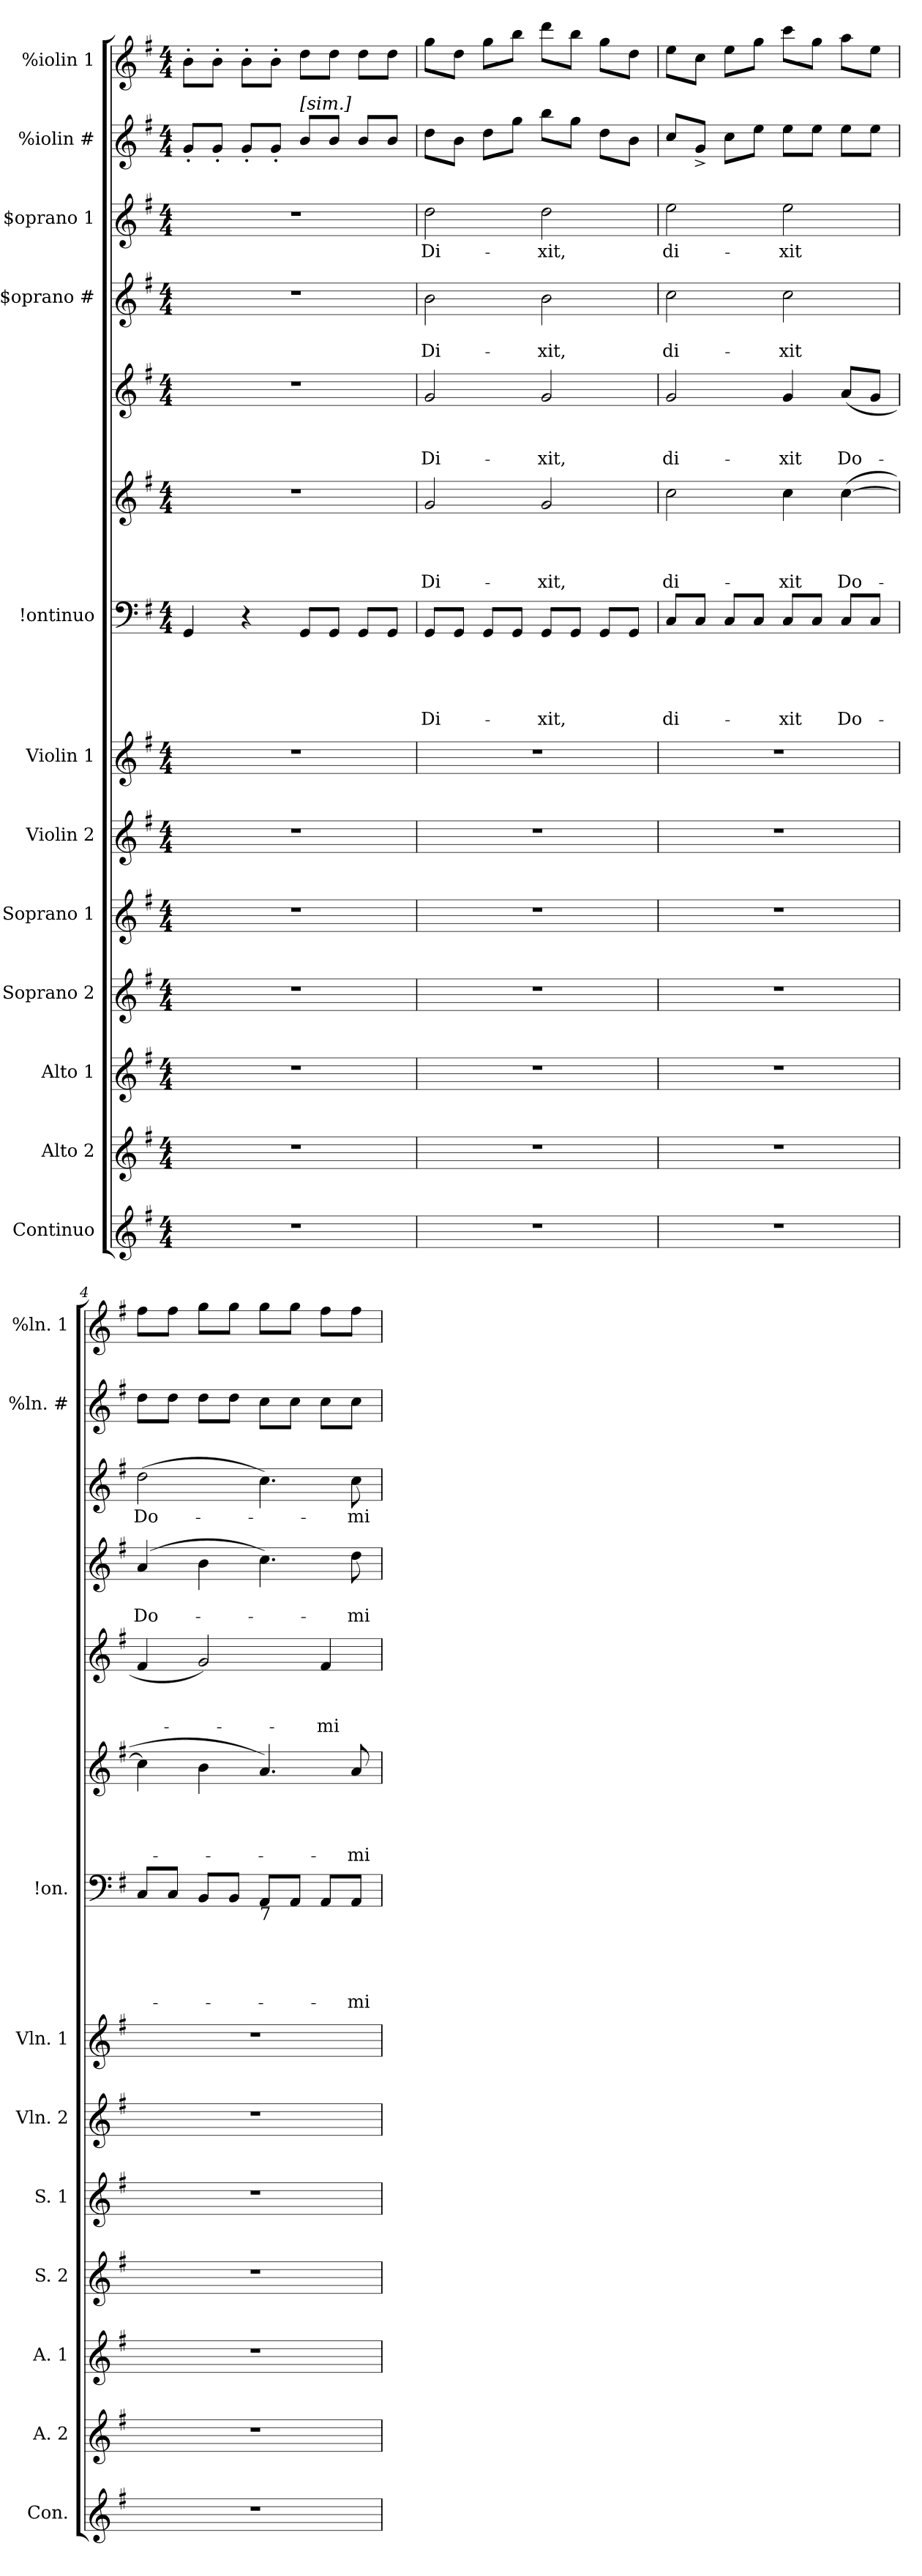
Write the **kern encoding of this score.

**kern	**kern	**kern	**kern	**kern	**kern	**kern	**kern	**text	**text	**text	**text	**text	**kern	**text	**text	**text	**text	**kern	**text	**text	**text	**kern	**text	**text	**kern	**text	**kern	**kern
*part14	*part13	*part12	*part11	*part10	*part9	*part8	*part7	*part7	*part7	*part7	*part7	*part7	*part6	*part6	*part6	*part6	*part6	*part5	*part5	*part5	*part5	*part4	*part4	*part4	*part3	*part3	*part2	*part1
*staff14	*staff13	*staff12	*staff11	*staff10	*staff9	*staff8	*staff7	*staff7	*staff7	*staff7	*staff7	*staff7	*staff6	*staff6	*staff6	*staff6	*staff6	*staff5	*staff5	*staff5	*staff5	*staff4	*staff4	*staff4	*staff3	*staff3	*staff2	*staff1
*I"Continuo	*I"Alto 2	*I"Alto 1	*I"Soprano 2	*I"Soprano 1	*I"Violin 2	*I"Violin 1	*I"!ontinuo	*	*	*	*	*	*I""lto #	*	*	*	*	*I""lto 1	*	*	*	*I"$oprano #	*	*	*I"$oprano 1	*	*I"%iolin #	*I"%iolin 1
*I'Con.	*I'A. 2	*I'A. 1	*I'S. 2	*I'S. 1	*I'Vln. 2	*I'Vln. 1	*I'!on.	*	*	*	*	*	*	*	*	*	*	*	*	*	*	*	*	*	*	*	*I'%ln. #	*I'%ln. 1
!!LO:PB:g=z
*clefG2	*clefG2	*clefG2	*clefG2	*clefG2	*clefG2	*clefG2	*clefF4	*	*	*	*	*	*clefG2	*	*	*	*	*clefG2	*	*	*	*clefG2	*	*	*clefG2	*	*clefG2	*clefG2
*k[f#]	*k[f#]	*k[f#]	*k[f#]	*k[f#]	*k[f#]	*k[f#]	*k[f#]	*	*	*	*	*	*k[f#]	*	*	*	*	*k[f#]	*	*	*	*k[f#]	*	*	*k[f#]	*	*k[f#]	*k[f#]
*G:	*G:	*G:	*G:	*G:	*G:	*G:	*G:	*	*	*	*	*	*G:	*	*	*	*	*G:	*	*	*	*G:	*	*	*G:	*	*G:	*G:
*M4/4	*M4/4	*M4/4	*M4/4	*M4/4	*M4/4	*M4/4	*M4/4	*	*	*	*	*	*M4/4	*	*	*	*	*M4/4	*	*	*	*M4/4	*	*	*M4/4	*	*M4/4	*M4/4
=1	=1	=1	=1	=1	=1	=1	=1	=1	=1	=1	=1	=1	=1	=1	=1	=1	=1	=1	=1	=1	=1	=1	=1	=1	=1	=1	=1	=1
1r	1r	1r	1r	1r	1r	1r	4GG/	.	.	.	.	.	1r	.	.	.	.	1r	.	.	.	1r	.	.	1r	.	8g'</L	8b'>\L
.	.	.	.	.	.	.	.	.	.	.	.	.	.	.	.	.	.	.	.	.	.	.	.	.	.	.	8g'</J	8b'>\J
.	.	.	.	.	.	.	4r	.	.	.	.	.	.	.	.	.	.	.	.	.	.	.	.	.	.	.	8g'</L	8b'>\L
.	.	.	.	.	.	.	.	.	.	.	.	.	.	.	.	.	.	.	.	.	.	.	.	.	.	.	8g'</J	8b'>\J
!	!	!	!	!	!	!	!	!	!	!	!	!	!	!	!	!	!	!	!	!	!	!	!	!	!	!	!LO:TX:a:t=[sim.]	!
.	.	.	.	.	.	.	8GG/L	.	.	.	.	.	.	.	.	.	.	.	.	.	.	.	.	.	.	.	8b/L	8dd\L
.	.	.	.	.	.	.	8GG/J	.	.	.	.	.	.	.	.	.	.	.	.	.	.	.	.	.	.	.	8b/J	8dd\J
.	.	.	.	.	.	.	8GG/L	.	.	.	.	.	.	.	.	.	.	.	.	.	.	.	.	.	.	.	8b/L	8dd\L
.	.	.	.	.	.	.	8GG/J	.	.	.	.	.	.	.	.	.	.	.	.	.	.	.	.	.	.	.	8b/J	8dd\J
=2	=2	=2	=2	=2	=2	=2	=2	=2	=2	=2	=2	=2	=2	=2	=2	=2	=2	=2	=2	=2	=2	=2	=2	=2	=2	=2	=2	=2
!	!	!	!	!	!	!	!	!	!	!	!	!LO:LY:a	!	!	!	!	!LO:LY:b	!	!	!	!LO:LY:b	!	!	!LO:LY:b	!	!LO:LY:b	!	!
1r	1r	1r	1r	1r	1r	1r	8GG/L	.	.	.	.	Di-	2g/	.	.	.	Di-	2g/	.	.	Di-	2b\	.	Di-	2dd\	Di-	8dd\L	8gg\L
.	.	.	.	.	.	.	8GG/J	.	.	.	.	.	.	.	.	.	.	.	.	.	.	.	.	.	.	.	8b\J	8dd\J
.	.	.	.	.	.	.	8GG/L	.	.	.	.	.	.	.	.	.	.	.	.	.	.	.	.	.	.	.	8dd\L	8gg\L
.	.	.	.	.	.	.	8GG/J	.	.	.	.	.	.	.	.	.	.	.	.	.	.	.	.	.	.	.	8gg\J	8bb\J
!	!	!	!	!	!	!	!	!	!	!	!	!LO:LY:a	!	!	!	!	!LO:LY:b	!	!	!	!LO:LY:b	!	!	!LO:LY:b	!	!LO:LY:b	!	!
.	.	.	.	.	.	.	8GG/L	.	.	.	.	-xit,	2g/	.	.	.	-xit,	2g/	.	.	-xit,	2b\	.	-xit,	2dd\	-xit,	8bb\L	8ddd\L
.	.	.	.	.	.	.	8GG/J	.	.	.	.	.	.	.	.	.	.	.	.	.	.	.	.	.	.	.	8gg\J	8bb\J
.	.	.	.	.	.	.	8GG/L	.	.	.	.	.	.	.	.	.	.	.	.	.	.	.	.	.	.	.	8dd\L	8gg\L
.	.	.	.	.	.	.	8GG/J	.	.	.	.	.	.	.	.	.	.	.	.	.	.	.	.	.	.	.	8b\J	8dd\J
=3	=3	=3	=3	=3	=3	=3	=3	=3	=3	=3	=3	=3	=3	=3	=3	=3	=3	=3	=3	=3	=3	=3	=3	=3	=3	=3	=3	=3
!	!	!	!	!	!	!	!	!	!	!	!	!LO:LY:a	!	!	!	!	!LO:LY:b	!	!	!	!LO:LY:b	!	!	!LO:LY:b	!	!LO:LY:b	!	!
1r	1r	1r	1r	1r	1r	1r	8C/L	.	.	.	.	di-	2cc\	.	.	.	di-	2g/	.	.	di-	2cc\	.	di-	2ee\	di-	8cc/L	8ee\L
.	.	.	.	.	.	.	8C/J	.	.	.	.	.	.	.	.	.	.	.	.	.	.	.	.	.	.	.	8g^</J	8cc\J
.	.	.	.	.	.	.	8C/L	.	.	.	.	.	.	.	.	.	.	.	.	.	.	.	.	.	.	.	8cc\L	8ee\L
.	.	.	.	.	.	.	8C/J	.	.	.	.	.	.	.	.	.	.	.	.	.	.	.	.	.	.	.	8ee\J	8gg\J
!	!	!	!	!	!	!	!	!	!	!	!	!LO:LY:a	!	!	!	!	!LO:LY:b	!	!	!	!LO:LY:b	!	!	!LO:LY:b	!	!LO:LY:b	!	!
.	.	.	.	.	.	.	8C</L	.	.	.	.	-xit	4cc\	.	.	.	-xit	4g/	.	.	-xit	2cc\	.	-xit	2ee\	-xit	8ee\L	8ccc\L
.	.	.	.	.	.	.	8C/J	.	.	.	.	.	.	.	.	.	.	.	.	.	.	.	.	.	.	.	8ee\J	8gg\J
!	!	!	!	!	!	!	!	!	!	!	!	!LO:LY:a	!	!	!	!	!LO:LY:b	!	!	!	!LO:LY:b	!	!	!	!	!	!	!
.	.	.	.	.	.	.	8C</L	.	.	.	.	Do-	(>[>4cc\	.	.	.	Do-	(<8a/L	.	.	Do-	.	.	.	.	.	8ee\L	8aa\L
.	.	.	.	.	.	.	8C/J	.	.	.	.	.	.	.	.	.	.	8g/J	.	.	.	.	.	.	.	.	8ee\J	8ee\J
=4	=4	=4	=4	=4	=4	=4	=4	=4	=4	=4	=4	=4	=4	=4	=4	=4	=4	=4	=4	=4	=4	=4	=4	=4	=4	=4	=4	=4
!	!	!	!	!	!	!	!	!	!	!	!	!	!	!	!	!	!	!	!	!	!	!	!	!LO:LY:b	!	!LO:LY:b	!	!
1r	1r	1r	1r	1r	1r	1r	8C</L	.	.	.	.	.	4cc\]	.	.	.	.	4f#/	.	.	.	(4a/	.	Do-	(>2dd\	Do-	8dd\L	8ff#\L
.	.	.	.	.	.	.	8C/J	.	.	.	.	.	.	.	.	.	.	.	.	.	.	.	.	.	.	.	8dd\J	8ff#\J
.	.	.	.	.	.	.	8BB</L	.	.	.	.	.	4b\	.	.	.	.	2g/)	.	.	.	4b\	.	.	.	.	8dd\L	8gg\L
.	.	.	.	.	.	.	8BB/J	.	.	.	.	.	.	.	.	.	.	.	.	.	.	.	.	.	.	.	8dd\J	8gg\J
!	!	!	!	!	!	!	!LO:TX:b:t=7	!	!	!	!	!	!	!	!	!	!	!	!	!	!	!	!	!	!	!	!	!
.	.	.	.	.	.	.	8AA/L	.	.	.	.	.	4.a/)	.	.	.	.	.	.	.	.	4.cc\)	.	.	4.cc\)	.	8cc\L	8gg\L
.	.	.	.	.	.	.	8AA/J	.	.	.	.	.	.	.	.	.	.	.	.	.	.	.	.	.	.	.	8cc\J	8gg\J
!	!	!	!	!	!	!	!	!	!	!	!	!	!	!	!	!	!	!	!	!	!LO:LY:b	!	!	!	!	!	!	!
.	.	.	.	.	.	.	8AA</L	.	.	.	.	.	.	.	.	.	.	4f#/	.	.	-mi-	.	.	.	.	.	8cc\L	8ff#\L
!	!	!	!	!	!	!	!	!	!	!	!	!LO:LY:a	!	!	!	!	!LO:LY:b	!	!	!	!	!	!	!LO:LY:b	!	!LO:LY:b	!	!
.	.	.	.	.	.	.	8AA/J	.	.	.	.	-mi-	8a/	.	.	.	-mi-	.	.	.	.	8dd\	.	-mi-	8cc\	-mi-	8cc\J	8ff#\J
=	=	=	=	=	=	=	=	=	=	=	=	=	=	=	=	=	=	=	=	=	=	=	=	=	=	=	=	=
*-	*-	*-	*-	*-	*-	*-	*-	*-	*-	*-	*-	*-	*-	*-	*-	*-	*-	*-	*-	*-	*-	*-	*-	*-	*-	*-	*-	*-
